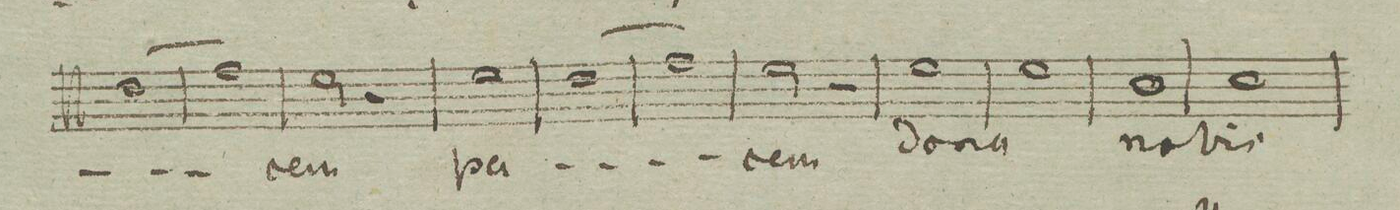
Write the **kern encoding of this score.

**kern	**text	**dynam
*I"Soprano. Tutti.	*	*
*clefC1	*	*
*k[cnfngn]	*	*
*met(c|)	*	*
*M2/2	*	*
(1b\	.	.
=221	=221	=221
1dd\)	.	.
=222	=222	=222
2cc\	-cem	.
2r	.	.
=223	=223	=223
1cc\	pa-	.
=224	=224	=224
(1b\	.	.
=225	=225	=225
1dd\)	.	.
=226	=226	=226
2cc\	-cem	.
2r	.	.
=227	=227	=227
1cc\	do-	.
=228	=228	=228
1cc\	-na	.
=229	=229	=229
1a\	no-	.
=230	=230	=230
1a\	-bis	.
=231	=231	=231
*-	*-	*-
